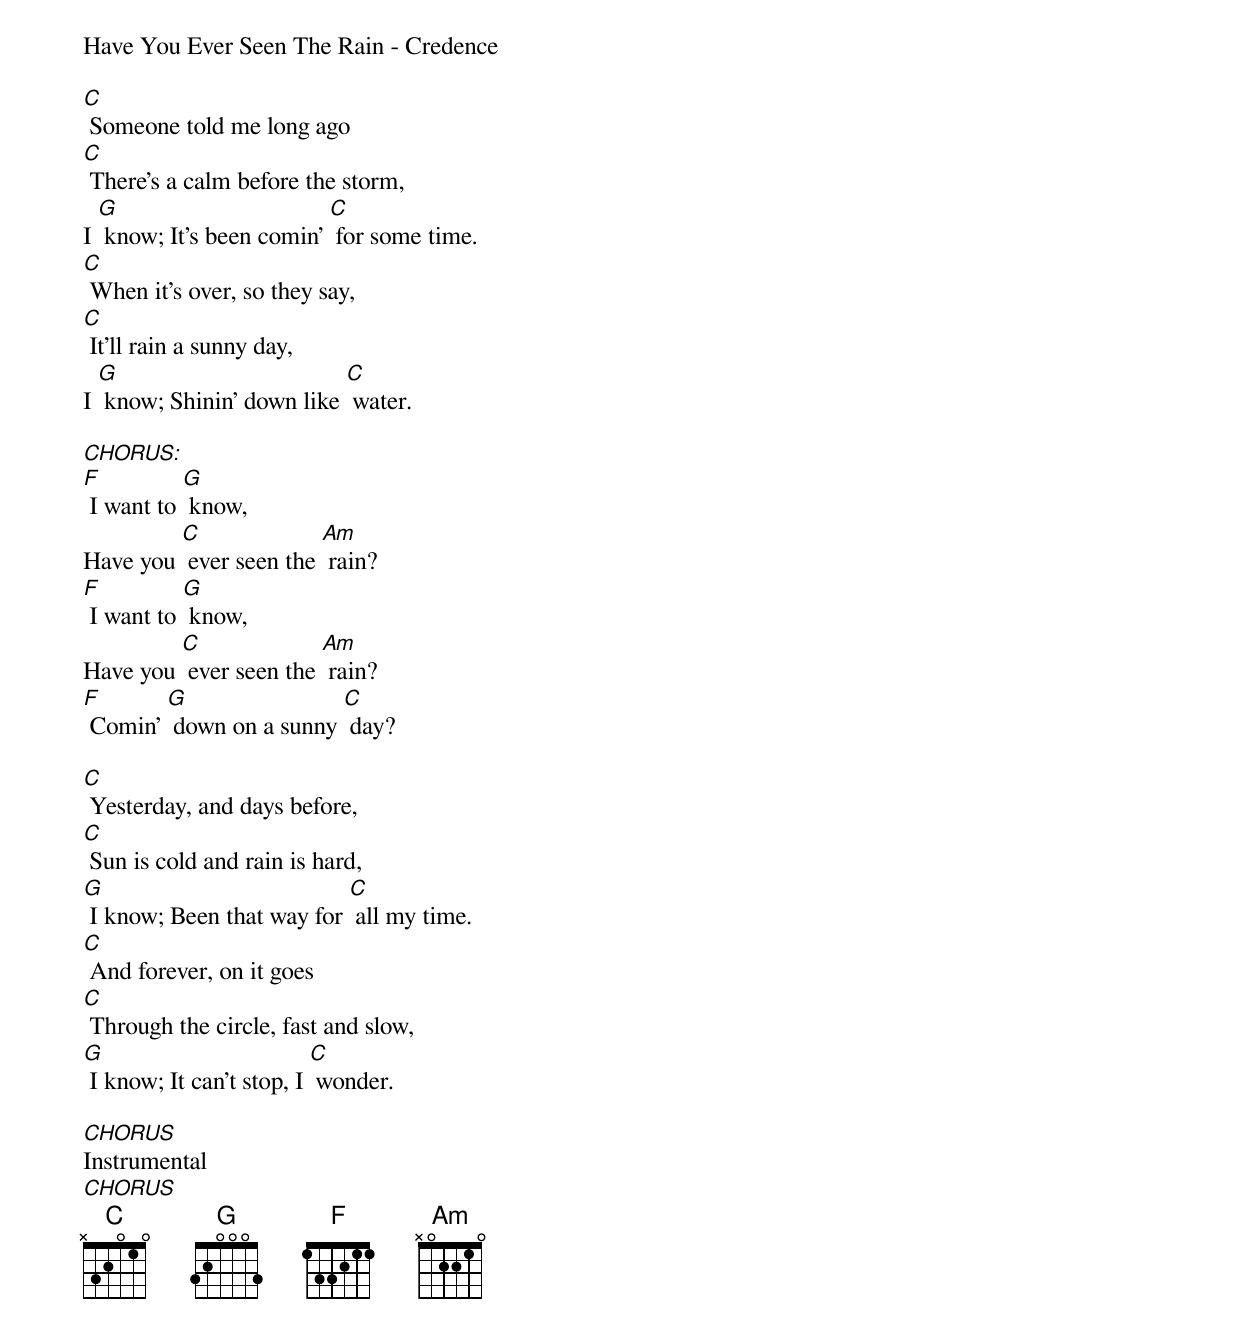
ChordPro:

Have You Ever Seen The Rain - Credence

[C] Someone told me long ago
[C] There's a calm before the storm,
I [G] know; It's been comin' [C] for some time.
[C] When it's over, so they say,
[C] It'll rain a sunny day,
I [G] know; Shinin' down like [C] water.

[CHORUS:]
[F] I want to [G] know,
Have you [C] ever seen the [Am] rain?
[F] I want to [G] know,
Have you [C] ever seen the [Am] rain?
[F] Comin' [G] down on a sunny [C] day?

[C] Yesterday, and days before,
[C] Sun is cold and rain is hard,
[G] I know; Been that way for [C] all my time.
[C] And forever, on it goes
[C] Through the circle, fast and slow,
[G] I know; It can't stop, I [C] wonder.

[CHORUS]
Instrumental
[CHORUS]
